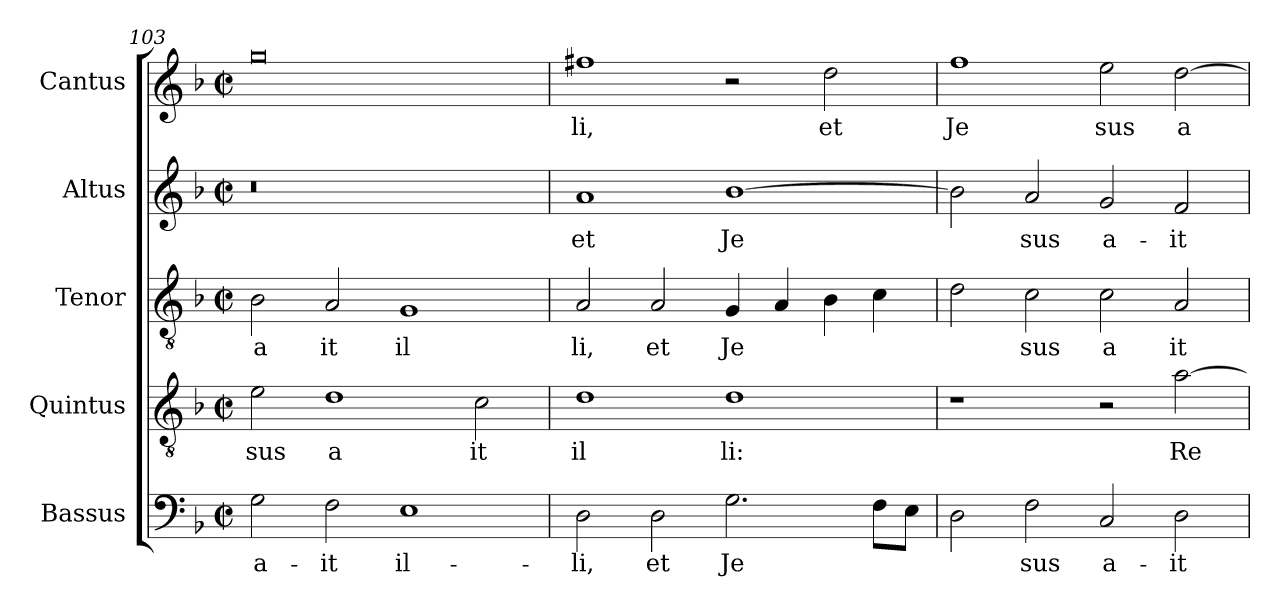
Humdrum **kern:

**kern	**text	**kern	**text	**kern	**text	**kern	**text	**kern	**text
*part5	*part5	*part4	*part4	*part3	*part3	*part2	*part2	*part1	*part1
*staff5	*staff5	*staff4	*staff4	*staff3	*staff3	*staff2	*staff2	*staff1	*staff1
*I"Bassus	*	*I"Quintus	*	*I"Tenor	*	*I"Altus	*	*I"Cantus	*
*clefF4	*	*clefGv2	*	*clefGv2	*	*clefG2	*	*clefG2	*
*k[b-]	*	*k[b-]	*	*k[b-]	*	*k[b-]	*	*k[b-]	*
*F:	*	*F:	*	*F:	*	*F:	*	*F:	*
*M2/2	*	*M2/2	*	*M2/2	*	*M2/2	*	*M2/2	*
*met(c|)	*	*met(c|)	*	*met(c|)	*	*met(c|)	*	*met(c|)	*
=103	=103	=103	=103	=103	=103	=103	=103	=103	=103
!	!LO:LY:b:cj	!	!LO:LY:b:cj	!	!LO:LY:b:cj	!	!	!	!LO:LY:b:cj
2G\	a-	2e\	sus	2B-\	a	0r	.	0gg	.
!	!LO:LY:b:cj	!	!LO:LY:b:cj	!	!LO:LY:b:cj	!	!	!	!
2F\	-it	1d	a	2A/	it	.	.	.	.
!	!LO:LY:b:cj	!	!	!	!LO:LY:b:cj	!	!	!	!
1E	il-	.	.	1G	il	.	.	.	.
!	!	!	!LO:LY:b:cj	!	!	!	!	!	!
.	.	2c\	it	.	.	.	.	.	.
=104	=104	=104	=104	=104	=104	=104	=104	=104	=104
!	!LO:LY:b:cj	!	!LO:LY:b:cj	!	!LO:LY:b:cj	!	!LO:LY:b:cj	!	!LO:LY:b:cj
2D\	-li,	1d	il	2A/	li,	1a	et	1ff#X	li,
!	!LO:LY:b:cj	!	!	!	!LO:LY:b:cj	!	!	!	!
2D\	et	.	.	2A/	et	.	.	.	.
!	!LO:LY:b:cj	!	!LO:LY:b:cj	!	!LO:LY:b:cj	!	!LO:LY:b:cj	!	!
2.G\	Je-	1d	li:	4G/	Je	[>1b-	Je-	2r	.
!	!	!	!	!	!LO:LY:b:cj	!	!	!	!
.	.	.	.	4A/	.	.	.	.	.
!	!	!	!	!	!LO:LY:b:cj	!	!	!	!LO:LY:b:cj
.	.	.	.	4B-\	.	.	.	2dd\	et
!	!LO:LY:b:cj	!	!	!	!LO:LY:b:cj	!	!	!	!
8F\L	--	.	.	4c\	.	.	.	.	.
!	!LO:LY:b:cj	!	!	!	!	!	!	!	!
8E\J	--	.	.	.	.	.	.	.	.
=105	=105	=105	=105	=105	=105	=105	=105	=105	=105
!	!LO:LY:b:cj	!	!	!	!LO:LY:b:cj	!	!LO:LY:b:cj	!	!LO:LY:b:cj
2D\	--	1r	.	2d\	.	2b-\]	--	1ff	Je
!	!LO:LY:b:cj	!	!	!	!LO:LY:b:cj	!	!LO:LY:b:cj	!	!
2F\	-sus	.	.	2c\	sus	2a/	-sus	.	.
!	!LO:LY:b:cj	!	!	!	!LO:LY:b:cj	!	!LO:LY:b:cj	!	!LO:LY:b:cj
2C/	a-	2r	.	2c\	a	2g/	a-	2ee\	sus
!	!LO:LY:b:cj	!	!LO:LY:b:cj	!	!LO:LY:b:cj	!	!LO:LY:b:cj	!	!LO:LY:b:cj
2D\	-it	[>2a\	Re	2A/	it	2f/	-it	[>2dd\	a
=	=	=	=	=	=	=	=	=	=
*-	*-	*-	*-	*-	*-	*-	*-	*-	*-
